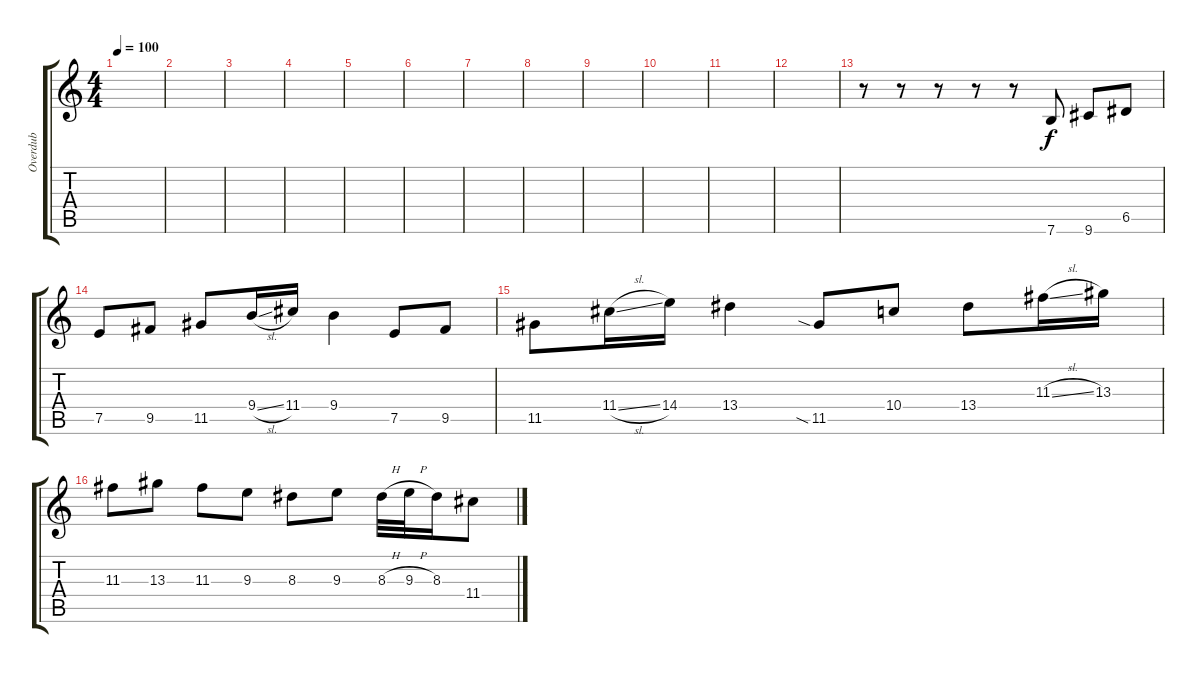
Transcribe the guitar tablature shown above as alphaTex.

\track ("Overdub" "Overdub") {instrument acousticguitarsteel}
\staff {score tabs}
\tuning (E4 B3 G3 D3 A2 E2) {hide}
\ts (4 4)
\tempo 100
\clef g2
\ks c
|
|
|
|
|
|
|
|
|
|
|
|
r.8 r.8 r.8 r.8 r.8 7.6.8 9.6.8 6.5.8 |
7.5.8 9.5.8 11.5.8 9.4{sl}.16 11.4.16 9.4.4 7.5.8 9.5.8 |
11.5.8 11.4{sl}.16 14.4.16 13.4.4 11.5{sia}.8 10.4.8 13.4.8 11.3{sl}.16 13.3.16 |
11.3.8 13.3.8 11.3.8 9.3.8 8.3.8 9.3.8 8.3{h}.32 9.3{h}.32 8.3.16 11.4.8
